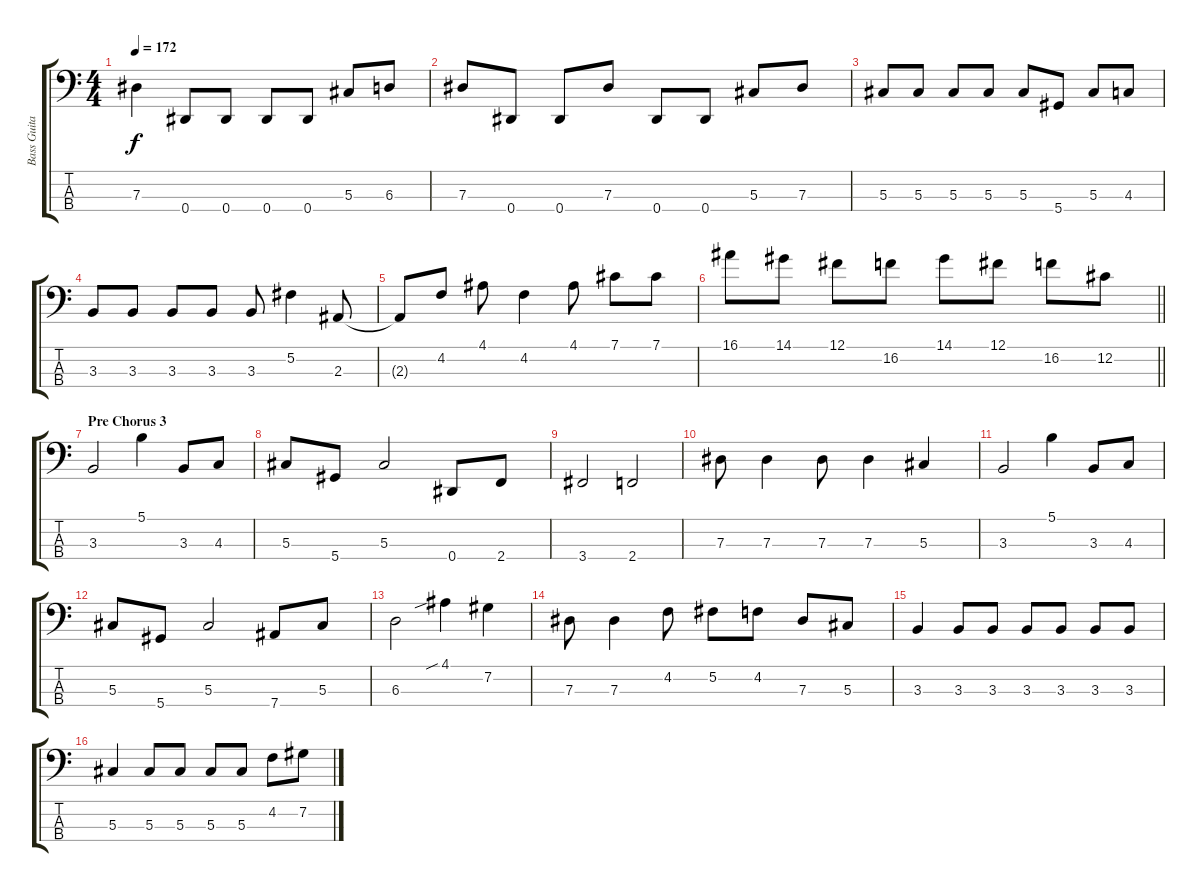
\track ("Bass Guitar: Taiji" "Bass Guita") {instrument electricbassfinger}
\staff {score tabs}
\tuning (Gb2 Db2 Ab1 Eb1) {hide}
\ts (4 4)
\tempo 172
\clef f4
\ks c
7.3.4{dy f} 0.4.8 0.4.8 0.4.8 0.4.8 5.3.8 6.3.8 |
7.3.8 0.4.8 0.4.8 7.3.8 0.4.8 0.4.8 5.3.8 7.3.8 |
5.3.8 5.3.8 5.3.8 5.3.8 5.3.8 5.4.8 5.3.8 4.3.8 |
3.3.8 3.3.8 3.3.8 3.3.8 3.3.8 5.2.4 2.3.8 |
2.3{t}.8 4.2.8 4.1.8 4.2.4 4.1.8 7.1.8 7.1.8 |
\barLineRight lightlight
16.1.8 14.1.8 12.1.8 16.2.8 14.1.8 12.1.8 16.2.8 12.2.8 |
\section ("" "Pre Chorus 3")
3.3.2 5.1.4 3.3.8 4.3.8 |
5.3.8 5.4.8 5.3.2 0.4.8 2.4.8 |
3.4.2 2.4.2 |
7.3.8 7.3.4 7.3.8 7.3.4 5.3.4 |
3.3.2 5.1.4 3.3.8 4.3.8 |
5.3.8 5.4.8 5.3.2 7.4.8 5.3.8 |
6.3.2 4.1{sib}.4 7.2.4 |
7.3.8 7.3.4 4.2.8 5.2.8 4.2.8 7.3.8 5.3.8 |
3.3.4 3.3.8 3.3.8 3.3.8 3.3.8 3.3.8 3.3.8 |
5.3.4 5.3.8 5.3.8 5.3.8 5.3.8 4.2.8 7.2.8
